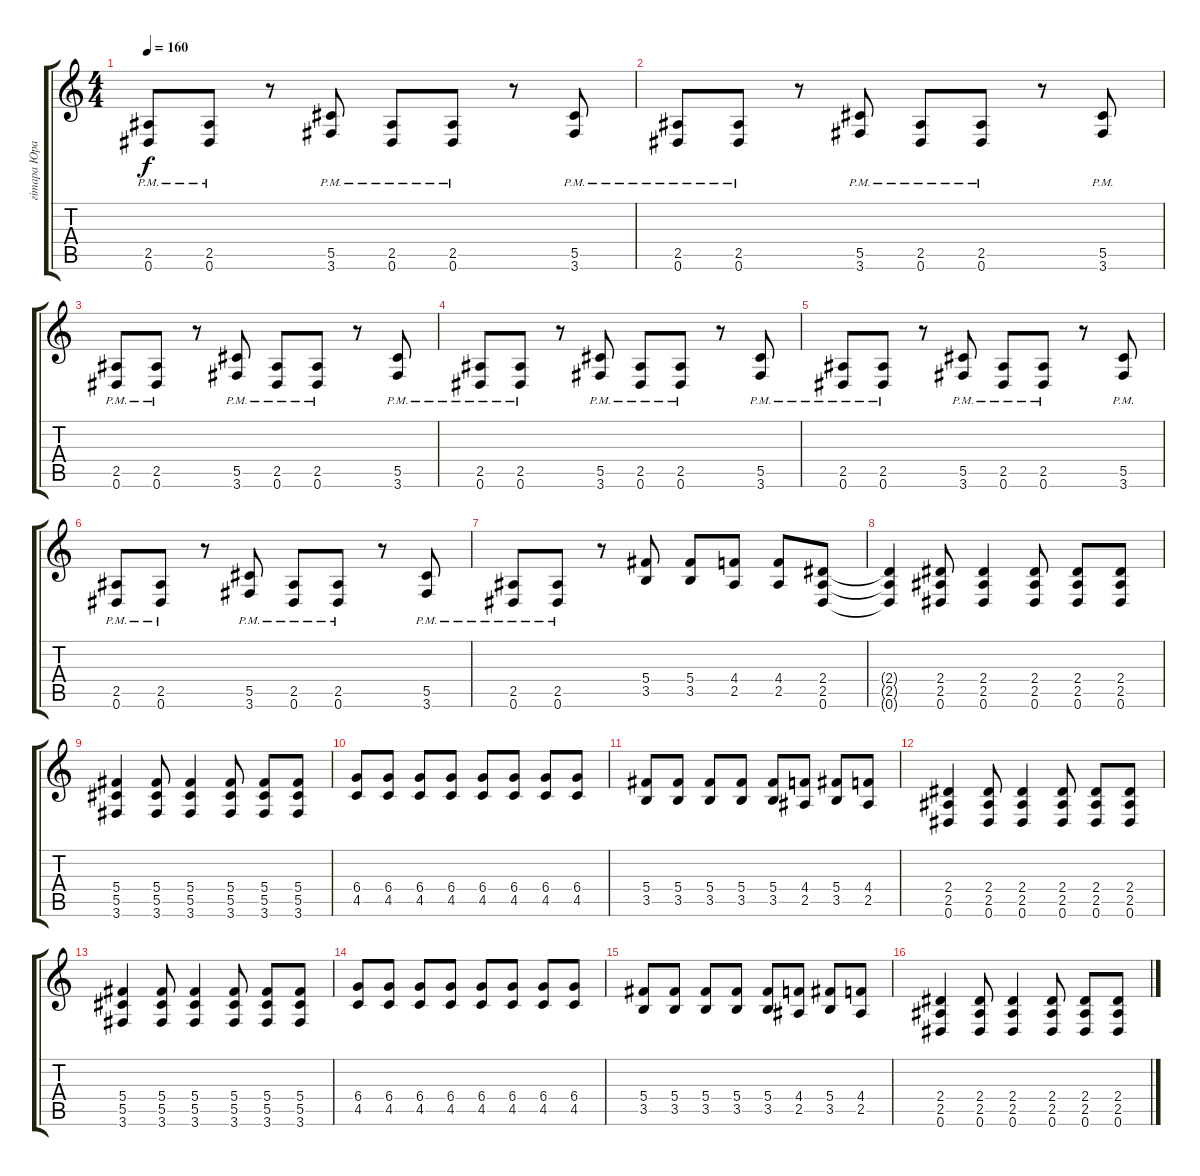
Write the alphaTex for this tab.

\track ("гiтара Юрась" "гiтара Юра") {instrument overdrivenguitar}
\staff {score tabs}
\tuning (Eb4 Bb3 Gb3 Db3 Ab2 Eb2) {hide}
\ts (4 4)
\tempo 160
\clef g2
\ks c
(2.5{pm} 0.6{pm}).8{dy f} (2.5{pm} 0.6{pm}).8 r.8 (5.5{pm} 3.6{pm}).8 (2.5{pm} 0.6{pm}).8 (2.5{pm} 0.6{pm}).8 r.8 (5.5{pm} 3.6{pm}).8 |
(2.5{pm} 0.6{pm}).8 (2.5{pm} 0.6{pm}).8 r.8 (5.5{pm} 3.6{pm}).8 (2.5{pm} 0.6{pm}).8 (2.5{pm} 0.6{pm}).8 r.8 (5.5{pm} 3.6{pm}).8 |
(2.5{pm} 0.6{pm}).8 (2.5{pm} 0.6{pm}).8 r.8 (5.5{pm} 3.6{pm}).8 (2.5{pm} 0.6{pm}).8 (2.5{pm} 0.6{pm}).8 r.8 (5.5{pm} 3.6{pm}).8 |
(2.5{pm} 0.6{pm}).8 (2.5{pm} 0.6{pm}).8 r.8 (5.5{pm} 3.6{pm}).8 (2.5{pm} 0.6{pm}).8 (2.5{pm} 0.6{pm}).8 r.8 (5.5{pm} 3.6{pm}).8 |
(2.5{pm} 0.6{pm}).8 (2.5{pm} 0.6{pm}).8 r.8 (5.5{pm} 3.6{pm}).8 (2.5{pm} 0.6{pm}).8 (2.5{pm} 0.6{pm}).8 r.8 (5.5{pm} 3.6{pm}).8 |
(2.5{pm} 0.6{pm}).8 (2.5{pm} 0.6{pm}).8 r.8 (5.5{pm} 3.6{pm}).8 (2.5{pm} 0.6{pm}).8 (2.5{pm} 0.6{pm}).8 r.8 (5.5{pm} 3.6{pm}).8 |
(2.5{pm} 0.6{pm}).8 (2.5{pm} 0.6{pm}).8 r.8 (5.4 3.5).8 (5.4 3.5).8 (4.4 2.5).8 (4.4 2.5).8 (2.4 2.5 0.6).8 |
(2.4{t} 2.5{t} 0.6{t}).4 (2.4 2.5 0.6).8 (2.4 2.5 0.6).4 (2.4 2.5 0.6).8 (2.4 2.5 0.6).8 (2.4 2.5 0.6).8 |
(5.4 5.5 3.6).4 (5.4 5.5 3.6).8 (5.4 5.5 3.6).4 (5.4 5.5 3.6).8 (5.4 5.5 3.6).8 (5.4 5.5 3.6).8 |
(6.4 4.5).8 (6.4 4.5).8 (6.4 4.5).8 (6.4 4.5).8 (6.4 4.5).8 (6.4 4.5).8 (6.4 4.5).8 (6.4 4.5).8 |
(5.4 3.5).8 (5.4 3.5).8 (5.4 3.5).8 (5.4 3.5).8 (5.4 3.5).8 (4.4 2.5).8 (5.4 3.5).8 (4.4 2.5).8 |
(2.4 2.5 0.6).4 (2.4 2.5 0.6).8 (2.4 2.5 0.6).4 (2.4 2.5 0.6).8 (2.4 2.5 0.6).8 (2.4 2.5 0.6).8 |
(5.4 5.5 3.6).4 (5.4 5.5 3.6).8 (5.4 5.5 3.6).4 (5.4 5.5 3.6).8 (5.4 5.5 3.6).8 (5.4 5.5 3.6).8 |
(6.4 4.5).8 (6.4 4.5).8 (6.4 4.5).8 (6.4 4.5).8 (6.4 4.5).8 (6.4 4.5).8 (6.4 4.5).8 (6.4 4.5).8 |
(5.4 3.5).8 (5.4 3.5).8 (5.4 3.5).8 (5.4 3.5).8 (5.4 3.5).8 (4.4 2.5).8 (5.4 3.5).8 (4.4 2.5).8 |
(2.4 2.5 0.6).4 (2.4 2.5 0.6).8 (2.4 2.5 0.6).4 (2.4 2.5 0.6).8 (2.4 2.5 0.6).8 (2.4 2.5 0.6).8
